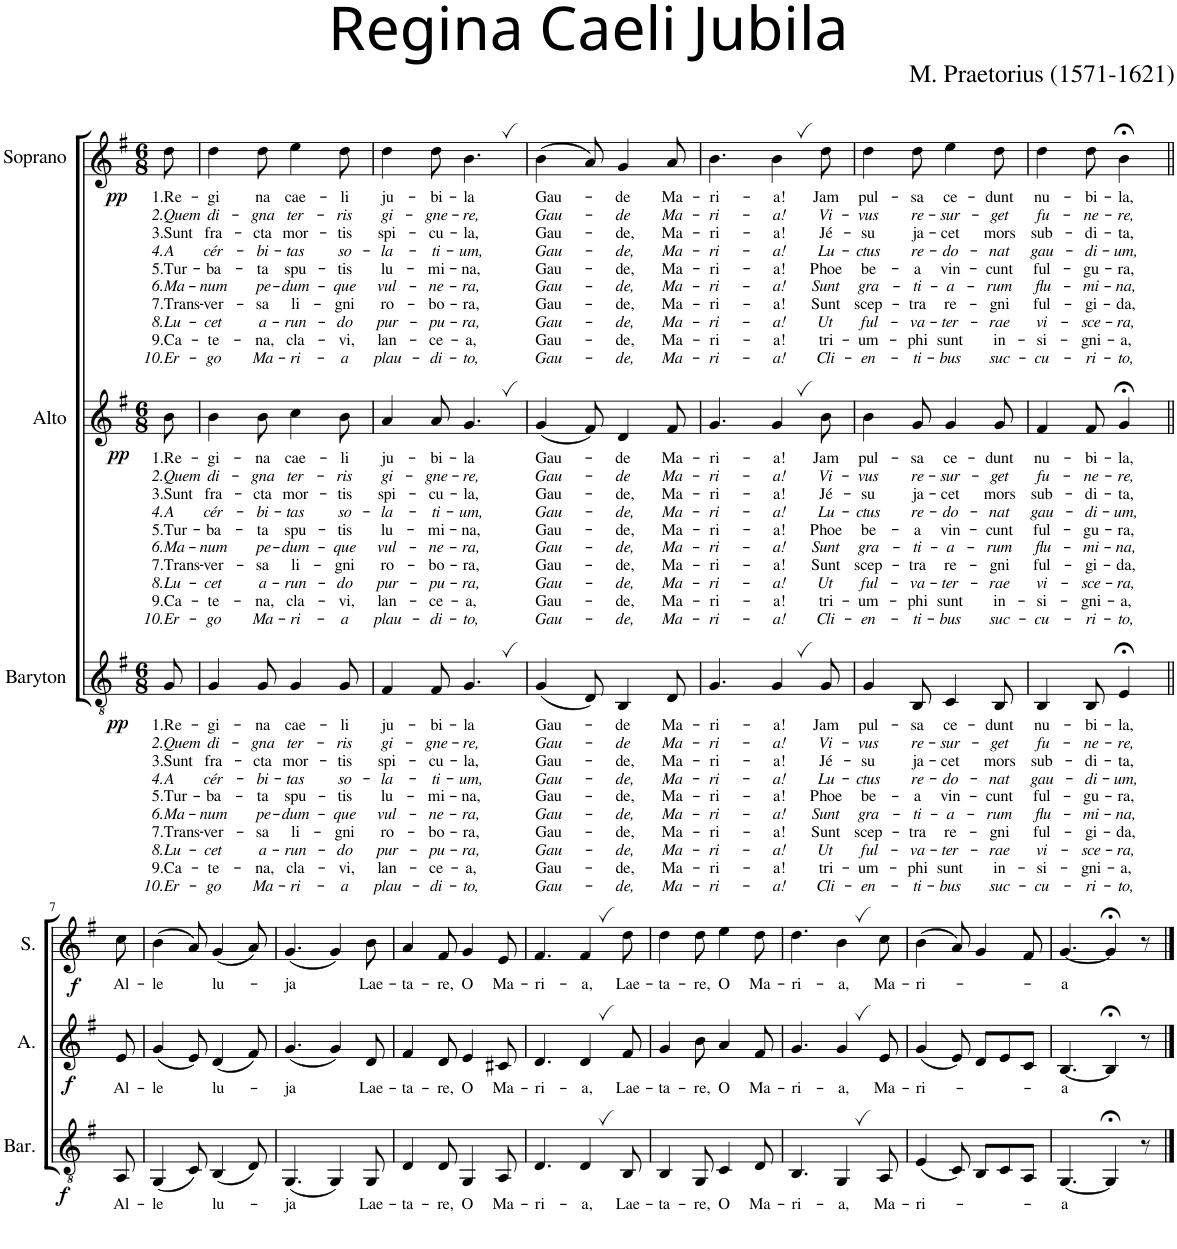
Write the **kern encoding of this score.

**kern	**text	**text	**text	**text	**text	**text	**text	**text	**text	**text	**dynam	**kern	**text	**text	**text	**text	**text	**text	**text	**text	**text	**text	**dynam	**kern	**text	**text	**text	**text	**text	**text	**text	**text	**text	**text	**dynam
*part3	*part3	*part3	*part3	*part3	*part3	*part3	*part3	*part3	*part3	*part3	*part3	*part2	*part2	*part2	*part2	*part2	*part2	*part2	*part2	*part2	*part2	*part2	*part2	*part1	*part1	*part1	*part1	*part1	*part1	*part1	*part1	*part1	*part1	*part1	*part1
*staff3	*staff3	*staff3	*staff3	*staff3	*staff3	*staff3	*staff3	*staff3	*staff3	*staff3	*staff3	*staff2	*staff2	*staff2	*staff2	*staff2	*staff2	*staff2	*staff2	*staff2	*staff2	*staff2	*staff2	*staff1	*staff1	*staff1	*staff1	*staff1	*staff1	*staff1	*staff1	*staff1	*staff1	*staff1	*staff1
*I"Baryton	*	*	*	*	*	*	*	*	*	*	*	*I"Alto	*	*	*	*	*	*	*	*	*	*	*	*I"Soprano	*	*	*	*	*	*	*	*	*	*	*
*I'Bar.	*	*	*	*	*	*	*	*	*	*	*	*I'A.	*	*	*	*	*	*	*	*	*	*	*	*I'S.	*	*	*	*	*	*	*	*	*	*	*
*clefGv2	*	*	*	*	*	*	*	*	*	*	*	*clefG2	*	*	*	*	*	*	*	*	*	*	*	*clefG2	*	*	*	*	*	*	*	*	*	*	*
*k[f#]	*	*	*	*	*	*	*	*	*	*	*	*k[f#]	*	*	*	*	*	*	*	*	*	*	*	*k[f#]	*	*	*	*	*	*	*	*	*	*	*
*M6/8	*	*	*	*	*	*	*	*	*	*	*	*M6/8	*	*	*	*	*	*	*	*	*	*	*	*M6/8	*	*	*	*	*	*	*	*	*	*	*
=	=	=	=	=	=	=	=	=	=	=	=	=	=	=	=	=	=	=	=	=	=	=	=	=	=	=	=	=	=	=	=	=	=	=	=
!	!LO:LY:b	!LO:LY:b	!LO:LY:b	!LO:LY:b	!LO:LY:b	!LO:LY:b	!LO:LY:b	!LO:LY:b	!LO:LY:b	!LO:LY:b	!LO:DY:b	!	!LO:LY:b	!LO:LY:b	!LO:LY:b	!LO:LY:b	!LO:LY:b	!LO:LY:b	!LO:LY:b	!LO:LY:b	!LO:LY:b	!LO:LY:b	!LO:DY:b	!	!LO:LY:b	!LO:LY:b	!LO:LY:b	!LO:LY:b	!LO:LY:b	!LO:LY:b	!LO:LY:b	!LO:LY:b	!LO:LY:b	!LO:LY:b	!LO:DY:b
8G/	1.Re-	2.Quem	3.Sunt	4.A	5.Tur-	6.Ma-	7.Trans-	8.Lu-	9.Ca-	10.Er-	pp	8b\	1.Re-	2.Quem	3.Sunt	4.A	5.Tur-	6.Ma-	7.Trans-	8.Lu-	9.Ca-	10.Er-	pp	8dd\	1.Re-	2.Quem	3.Sunt	4.A	5.Tur-	6.Ma-	7.Trans-	8.Lu-	9.Ca-	10.Er-	pp
=1	=1	=1	=1	=1	=1	=1	=1	=1	=1	=1	=1	=1	=1	=1	=1	=1	=1	=1	=1	=1	=1	=1	=1	=1	=1	=1	=1	=1	=1	=1	=1	=1	=1	=1	=1
!	!LO:LY:b	!LO:LY:b	!LO:LY:b	!LO:LY:b	!LO:LY:b	!LO:LY:b	!LO:LY:b	!LO:LY:b	!LO:LY:b	!LO:LY:b	!	!	!LO:LY:b	!LO:LY:b	!LO:LY:b	!LO:LY:b	!LO:LY:b	!LO:LY:b	!LO:LY:b	!LO:LY:b	!LO:LY:b	!LO:LY:b	!	!	!LO:LY:b	!LO:LY:b	!LO:LY:b	!LO:LY:b	!LO:LY:b	!LO:LY:b	!LO:LY:b	!LO:LY:b	!LO:LY:b	!LO:LY:b	!
4G/	-gi-	di-	fra-	-cér-	-ba-	-num	-ver-	-cet	-te-	-go	.	4b\	-gi-	di-	fra-	-cér-	-ba-	-num	-ver-	-cet	-te-	-go	.	4dd\	-gi	di-	fra-	-cér-	-ba-	-num	-ver-	-cet	-te-	-go	.
!	!LO:LY:b	!LO:LY:b	!LO:LY:b	!LO:LY:b	!LO:LY:b	!LO:LY:b	!LO:LY:b	!LO:LY:b	!LO:LY:b	!LO:LY:b	!	!	!LO:LY:b	!LO:LY:b	!LO:LY:b	!LO:LY:b	!LO:LY:b	!LO:LY:b	!LO:LY:b	!LO:LY:b	!LO:LY:b	!LO:LY:b	!	!	!LO:LY:b	!LO:LY:b	!LO:LY:b	!LO:LY:b	!LO:LY:b	!LO:LY:b	!LO:LY:b	!LO:LY:b	!LO:LY:b	!LO:LY:b	!
8G/	-na	-gna	-cta	-bi-	-ta	pe-	-sa	a-	-na,	Ma-	.	8b\	-na	-gna	-cta	-bi-	-ta	pe-	-sa	a-	-na,	Ma-	.	8dd\	na	-gna	-cta	-bi-	-ta	pe-	-sa	a-	-na,	Ma-	.
!	!LO:LY:b	!LO:LY:b	!LO:LY:b	!LO:LY:b	!LO:LY:b	!LO:LY:b	!LO:LY:b	!LO:LY:b	!LO:LY:b	!LO:LY:b	!	!	!LO:LY:b	!LO:LY:b	!LO:LY:b	!LO:LY:b	!LO:LY:b	!LO:LY:b	!LO:LY:b	!LO:LY:b	!LO:LY:b	!LO:LY:b	!	!	!LO:LY:b	!LO:LY:b	!LO:LY:b	!LO:LY:b	!LO:LY:b	!LO:LY:b	!LO:LY:b	!LO:LY:b	!LO:LY:b	!LO:LY:b	!
4G/	cae-	ter-	mor-	-tas	spu-	-dum-	li-	-run-	cla-	-ri-	.	4cc\	cae-	ter-	mor-	-tas	spu-	-dum-	li-	-run-	cla-	-ri-	.	4ee\	cae-	ter-	mor-	-tas	spu-	-dum-	li-	-run-	cla-	-ri-	.
!	!LO:LY:b	!LO:LY:b	!LO:LY:b	!LO:LY:b	!LO:LY:b	!LO:LY:b	!LO:LY:b	!LO:LY:b	!LO:LY:b	!LO:LY:b	!	!	!LO:LY:b	!LO:LY:b	!LO:LY:b	!LO:LY:b	!LO:LY:b	!LO:LY:b	!LO:LY:b	!LO:LY:b	!LO:LY:b	!LO:LY:b	!	!	!LO:LY:b	!LO:LY:b	!LO:LY:b	!LO:LY:b	!LO:LY:b	!LO:LY:b	!LO:LY:b	!LO:LY:b	!LO:LY:b	!LO:LY:b	!
8G/	-li	-ris	-tis	so-	-tis	-que	-gni	-do	-vi,	-a	.	8b\	-li	-ris	-tis	so-	-tis	-que	-gni	-do	-vi,	-a	.	8dd\	-li	-ris	-tis	so-	-tis	-que	-gni	-do	-vi,	-a	.
=2	=2	=2	=2	=2	=2	=2	=2	=2	=2	=2	=2	=2	=2	=2	=2	=2	=2	=2	=2	=2	=2	=2	=2	=2	=2	=2	=2	=2	=2	=2	=2	=2	=2	=2	=2
!	!LO:LY:b	!LO:LY:b	!LO:LY:b	!LO:LY:b	!LO:LY:b	!LO:LY:b	!LO:LY:b	!LO:LY:b	!LO:LY:b	!LO:LY:b	!	!	!LO:LY:b	!LO:LY:b	!LO:LY:b	!LO:LY:b	!LO:LY:b	!LO:LY:b	!LO:LY:b	!LO:LY:b	!LO:LY:b	!LO:LY:b	!	!	!LO:LY:b	!LO:LY:b	!LO:LY:b	!LO:LY:b	!LO:LY:b	!LO:LY:b	!LO:LY:b	!LO:LY:b	!LO:LY:b	!LO:LY:b	!
4F#/	ju-	gi-	spi-	-la-	lu-	vul-	ro-	pur-	lan-	plau-	.	4a/	ju-	gi-	spi-	-la-	lu-	vul-	ro-	pur-	lan-	plau-	.	4dd\	ju-	gi-	spi-	-la-	lu-	vul-	ro-	pur-	lan-	plau-	.
!	!LO:LY:b	!LO:LY:b	!LO:LY:b	!LO:LY:b	!LO:LY:b	!LO:LY:b	!LO:LY:b	!LO:LY:b	!LO:LY:b	!LO:LY:b	!	!	!LO:LY:b	!LO:LY:b	!LO:LY:b	!LO:LY:b	!LO:LY:b	!LO:LY:b	!LO:LY:b	!LO:LY:b	!LO:LY:b	!LO:LY:b	!	!	!LO:LY:b	!LO:LY:b	!LO:LY:b	!LO:LY:b	!LO:LY:b	!LO:LY:b	!LO:LY:b	!LO:LY:b	!LO:LY:b	!LO:LY:b	!
8F#/	-bi-	-gne-	-cu-	-ti-	-mi-	-ne-	-bo-	-pu-	-ce-	-di-	.	8a/	-bi-	-gne-	-cu-	-ti-	-mi-	-ne-	-bo-	-pu-	-ce-	-di-	.	8dd\	-bi-	-gne-	-cu-	-ti-	-mi-	-ne-	-bo-	-pu-	-ce-	-di-	.
!	!LO:LY:b	!LO:LY:b	!LO:LY:b	!LO:LY:b	!LO:LY:b	!LO:LY:b	!LO:LY:b	!LO:LY:b	!LO:LY:b	!LO:LY:b	!	!	!LO:LY:b	!LO:LY:b	!LO:LY:b	!LO:LY:b	!LO:LY:b	!LO:LY:b	!LO:LY:b	!LO:LY:b	!LO:LY:b	!LO:LY:b	!	!	!LO:LY:b	!LO:LY:b	!LO:LY:b	!LO:LY:b	!LO:LY:b	!LO:LY:b	!LO:LY:b	!LO:LY:b	!LO:LY:b	!LO:LY:b	!
4.G,/	-la	-re,	-la,	-um,	-na,	-ra,	-ra,	-ra,	-a,	-to,	.	4.g,/	-la	-re,	-la,	-um,	-na,	-ra,	-ra,	-ra,	-a,	-to,	.	4.b,\	-la	-re,	-la,	-um,	-na,	-ra,	-ra,	-ra,	-a,	-to,	.
=3	=3	=3	=3	=3	=3	=3	=3	=3	=3	=3	=3	=3	=3	=3	=3	=3	=3	=3	=3	=3	=3	=3	=3	=3	=3	=3	=3	=3	=3	=3	=3	=3	=3	=3	=3
!	!LO:LY:b	!LO:LY:b	!LO:LY:b	!LO:LY:b	!LO:LY:b	!LO:LY:b	!LO:LY:b	!LO:LY:b	!LO:LY:b	!LO:LY:b	!	!	!LO:LY:b	!LO:LY:b	!LO:LY:b	!LO:LY:b	!LO:LY:b	!LO:LY:b	!LO:LY:b	!LO:LY:b	!LO:LY:b	!LO:LY:b	!	!	!LO:LY:b	!LO:LY:b	!LO:LY:b	!LO:LY:b	!LO:LY:b	!LO:LY:b	!LO:LY:b	!LO:LY:b	!LO:LY:b	!LO:LY:b	!
(4G/	Gau-	Gau-	Gau-	Gau-	Gau-	Gau-	Gau-	Gau-	Gau-	Gau-	.	(4g/	Gau-	Gau-	Gau-	Gau-	Gau-	Gau-	Gau-	Gau-	Gau-	Gau-	.	(4b\	Gau-	Gau-	Gau-	Gau-	Gau-	Gau-	Gau-	Gau-	Gau-	Gau-	.
8D/)	.	.	.	.	.	.	.	.	.	.	.	8f#/)	.	.	.	.	.	.	.	.	.	.	.	8a/)	.	.	.	.	.	.	.	.	.	.	.
!	!LO:LY:b	!LO:LY:b	!LO:LY:b	!LO:LY:b	!LO:LY:b	!LO:LY:b	!LO:LY:b	!LO:LY:b	!LO:LY:b	!LO:LY:b	!	!	!LO:LY:b	!LO:LY:b	!LO:LY:b	!LO:LY:b	!LO:LY:b	!LO:LY:b	!LO:LY:b	!LO:LY:b	!LO:LY:b	!LO:LY:b	!	!	!LO:LY:b	!LO:LY:b	!LO:LY:b	!LO:LY:b	!LO:LY:b	!LO:LY:b	!LO:LY:b	!LO:LY:b	!LO:LY:b	!LO:LY:b	!
4BB/	-de	-de	-de,	-de,	-de,	-de,	-de,	-de,	-de,	-de,	.	4d/	-de	-de	-de,	-de,	-de,	-de,	-de,	-de,	-de,	-de,	.	4g/	-de	-de	-de,	-de,	-de,	-de,	-de,	-de,	-de,	-de,	.
!	!LO:LY:b	!LO:LY:b	!LO:LY:b	!LO:LY:b	!LO:LY:b	!LO:LY:b	!LO:LY:b	!LO:LY:b	!LO:LY:b	!LO:LY:b	!	!	!LO:LY:b	!LO:LY:b	!LO:LY:b	!LO:LY:b	!LO:LY:b	!LO:LY:b	!LO:LY:b	!LO:LY:b	!LO:LY:b	!LO:LY:b	!	!	!LO:LY:b	!LO:LY:b	!LO:LY:b	!LO:LY:b	!LO:LY:b	!LO:LY:b	!LO:LY:b	!LO:LY:b	!LO:LY:b	!LO:LY:b	!
8D/	Ma-	Ma-	Ma-	Ma-	Ma-	Ma-	Ma-	Ma-	Ma-	Ma-	.	8f#/	Ma-	Ma-	Ma-	Ma-	Ma-	Ma-	Ma-	Ma-	Ma-	Ma-	.	8a/	Ma-	Ma-	Ma-	Ma-	Ma-	Ma-	Ma-	Ma-	Ma-	Ma-	.
=4	=4	=4	=4	=4	=4	=4	=4	=4	=4	=4	=4	=4	=4	=4	=4	=4	=4	=4	=4	=4	=4	=4	=4	=4	=4	=4	=4	=4	=4	=4	=4	=4	=4	=4	=4
!	!LO:LY:b	!LO:LY:b	!LO:LY:b	!LO:LY:b	!LO:LY:b	!LO:LY:b	!LO:LY:b	!LO:LY:b	!LO:LY:b	!LO:LY:b	!	!	!LO:LY:b	!LO:LY:b	!LO:LY:b	!LO:LY:b	!LO:LY:b	!LO:LY:b	!LO:LY:b	!LO:LY:b	!LO:LY:b	!LO:LY:b	!	!	!LO:LY:b	!LO:LY:b	!LO:LY:b	!LO:LY:b	!LO:LY:b	!LO:LY:b	!LO:LY:b	!LO:LY:b	!LO:LY:b	!LO:LY:b	!
4.G/	-ri-	-ri-	-ri-	-ri-	-ri-	-ri-	-ri-	-ri-	-ri-	-ri-	.	4.g/	-ri-	-ri-	-ri-	-ri-	-ri-	-ri-	-ri-	-ri-	-ri-	-ri-	.	4.b\	-ri-	-ri-	-ri-	-ri-	-ri-	-ri-	-ri-	-ri-	-ri-	-ri-	.
!	!LO:LY:b	!LO:LY:b	!LO:LY:b	!LO:LY:b	!LO:LY:b	!LO:LY:b	!LO:LY:b	!LO:LY:b	!LO:LY:b	!LO:LY:b	!	!	!LO:LY:b	!LO:LY:b	!LO:LY:b	!LO:LY:b	!LO:LY:b	!LO:LY:b	!LO:LY:b	!LO:LY:b	!LO:LY:b	!LO:LY:b	!	!	!LO:LY:b	!LO:LY:b	!LO:LY:b	!LO:LY:b	!LO:LY:b	!LO:LY:b	!LO:LY:b	!LO:LY:b	!LO:LY:b	!LO:LY:b	!
4G,/	-a!	-a!	-a!	-a!	-a!	-a!	-a!	-a!	-a!	-a!	.	4g,/	-a!	-a!	-a!	-a!	-a!	-a!	-a!	-a!	-a!	-a!	.	4b,\	-a!	-a!	-a!	-a!	-a!	-a!	-a!	-a!	-a!	-a!	.
!	!LO:LY:b	!LO:LY:b	!LO:LY:b	!LO:LY:b	!LO:LY:b	!LO:LY:b	!LO:LY:b	!LO:LY:b	!LO:LY:b	!LO:LY:b	!	!	!LO:LY:b	!LO:LY:b	!LO:LY:b	!LO:LY:b	!LO:LY:b	!LO:LY:b	!LO:LY:b	!LO:LY:b	!LO:LY:b	!LO:LY:b	!	!	!LO:LY:b	!LO:LY:b	!LO:LY:b	!LO:LY:b	!LO:LY:b	!LO:LY:b	!LO:LY:b	!LO:LY:b	!LO:LY:b	!LO:LY:b	!
8G/	Jam	Vi-	Jé-	Lu-	Phoe	Sunt	Sunt	Ut	tri-	Cli-	.	8b\	Jam	Vi-	Jé-	Lu-	Phoe	Sunt	Sunt	Ut	tri-	Cli-	.	8dd\	Jam	Vi-	Jé-	Lu-	Phoe	Sunt	Sunt	Ut	tri-	Cli-	.
=5	=5	=5	=5	=5	=5	=5	=5	=5	=5	=5	=5	=5	=5	=5	=5	=5	=5	=5	=5	=5	=5	=5	=5	=5	=5	=5	=5	=5	=5	=5	=5	=5	=5	=5	=5
!	!LO:LY:b	!LO:LY:b	!LO:LY:b	!LO:LY:b	!LO:LY:b	!LO:LY:b	!LO:LY:b	!LO:LY:b	!LO:LY:b	!LO:LY:b	!	!	!LO:LY:b	!LO:LY:b	!LO:LY:b	!LO:LY:b	!LO:LY:b	!LO:LY:b	!LO:LY:b	!LO:LY:b	!LO:LY:b	!LO:LY:b	!	!	!LO:LY:b	!LO:LY:b	!LO:LY:b	!LO:LY:b	!LO:LY:b	!LO:LY:b	!LO:LY:b	!LO:LY:b	!LO:LY:b	!LO:LY:b	!
4G/	pul-	-vus	-su	-ctus	be-	gra-	scep-	ful-	-um-	-en-	.	4b\	pul-	-vus	-su	-ctus	be-	gra-	scep-	ful-	-um-	-en-	.	4dd\	pul-	-vus	-su	-ctus	be-	gra-	scep-	ful-	-um-	-en-	.
!	!LO:LY:b	!LO:LY:b	!LO:LY:b	!LO:LY:b	!LO:LY:b	!LO:LY:b	!LO:LY:b	!LO:LY:b	!LO:LY:b	!LO:LY:b	!	!	!LO:LY:b	!LO:LY:b	!LO:LY:b	!LO:LY:b	!LO:LY:b	!LO:LY:b	!LO:LY:b	!LO:LY:b	!LO:LY:b	!LO:LY:b	!	!	!LO:LY:b	!LO:LY:b	!LO:LY:b	!LO:LY:b	!LO:LY:b	!LO:LY:b	!LO:LY:b	!LO:LY:b	!LO:LY:b	!LO:LY:b	!
8BB/	-sa	re-	ja-	re-	-a	-ti-	-tra	-va-	-phi	-ti-	.	8g/	-sa	re-	ja-	re-	-a	-ti-	-tra	-va-	-phi	-ti-	.	8dd\	-sa	re-	ja-	re-	-a	-ti-	-tra	-va-	-phi	-ti-	.
!	!LO:LY:b	!LO:LY:b	!LO:LY:b	!LO:LY:b	!LO:LY:b	!LO:LY:b	!LO:LY:b	!LO:LY:b	!LO:LY:b	!LO:LY:b	!	!	!LO:LY:b	!LO:LY:b	!LO:LY:b	!LO:LY:b	!LO:LY:b	!LO:LY:b	!LO:LY:b	!LO:LY:b	!LO:LY:b	!LO:LY:b	!	!	!LO:LY:b	!LO:LY:b	!LO:LY:b	!LO:LY:b	!LO:LY:b	!LO:LY:b	!LO:LY:b	!LO:LY:b	!LO:LY:b	!LO:LY:b	!
4C/	ce-	-sur-	-cet	-do-	vin-	-a-	re-	-ter-	sunt	-bus	.	4g/	ce-	-sur-	-cet	-do-	vin-	-a-	re-	-ter-	sunt	-bus	.	4ee\	ce-	-sur-	-cet	-do-	vin-	-a-	re-	-ter-	sunt	-bus	.
!	!LO:LY:b	!LO:LY:b	!LO:LY:b	!LO:LY:b	!LO:LY:b	!LO:LY:b	!LO:LY:b	!LO:LY:b	!LO:LY:b	!LO:LY:b	!	!	!LO:LY:b	!LO:LY:b	!LO:LY:b	!LO:LY:b	!LO:LY:b	!LO:LY:b	!LO:LY:b	!LO:LY:b	!LO:LY:b	!LO:LY:b	!	!	!LO:LY:b	!LO:LY:b	!LO:LY:b	!LO:LY:b	!LO:LY:b	!LO:LY:b	!LO:LY:b	!LO:LY:b	!LO:LY:b	!LO:LY:b	!
8BB/	-dunt	-get	mors	-nat	-cunt	-rum	-gni	-rae	in-	suc-	.	8g/	-dunt	-get	mors	-nat	-cunt	-rum	-gni	-rae	in-	suc-	.	8dd\	-dunt	-get	mors	-nat	-cunt	-rum	-gni	-rae	in-	suc-	.
=6	=6	=6	=6	=6	=6	=6	=6	=6	=6	=6	=6	=6	=6	=6	=6	=6	=6	=6	=6	=6	=6	=6	=6	=6	=6	=6	=6	=6	=6	=6	=6	=6	=6	=6	=6
!	!LO:LY:b	!LO:LY:b	!LO:LY:b	!LO:LY:b	!LO:LY:b	!LO:LY:b	!LO:LY:b	!LO:LY:b	!LO:LY:b	!LO:LY:b	!	!	!LO:LY:b	!LO:LY:b	!LO:LY:b	!LO:LY:b	!LO:LY:b	!LO:LY:b	!LO:LY:b	!LO:LY:b	!LO:LY:b	!LO:LY:b	!	!	!LO:LY:b	!LO:LY:b	!LO:LY:b	!LO:LY:b	!LO:LY:b	!LO:LY:b	!LO:LY:b	!LO:LY:b	!LO:LY:b	!LO:LY:b	!
4BB/	nu-	fu-	sub-	gau-	ful-	flu-	ful-	vi-	-si-	-cu-	.	4f#/	nu-	fu-	sub-	gau-	ful-	flu-	ful-	vi-	-si-	-cu-	.	4dd\	nu-	fu-	sub-	gau-	ful-	flu-	ful-	vi-	-si-	-cu-	.
!	!LO:LY:b	!LO:LY:b	!LO:LY:b	!LO:LY:b	!LO:LY:b	!LO:LY:b	!LO:LY:b	!LO:LY:b	!LO:LY:b	!LO:LY:b	!	!	!LO:LY:b	!LO:LY:b	!LO:LY:b	!LO:LY:b	!LO:LY:b	!LO:LY:b	!LO:LY:b	!LO:LY:b	!LO:LY:b	!LO:LY:b	!	!	!LO:LY:b	!LO:LY:b	!LO:LY:b	!LO:LY:b	!LO:LY:b	!LO:LY:b	!LO:LY:b	!LO:LY:b	!LO:LY:b	!LO:LY:b	!
8BB/	-bi-	-ne-	-di-	-di-	-gu-	-mi-	-gi-	-sce-	-gni-	-ri-	.	8f#/	-bi-	-ne-	-di-	-di-	-gu-	-mi-	-gi-	-sce-	-gni-	-ri-	.	8dd\	-bi-	-ne-	-di-	-di-	-gu-	-mi-	-gi-	-sce-	-gni-	-ri-	.
!	!LO:LY:b	!LO:LY:b	!LO:LY:b	!LO:LY:b	!LO:LY:b	!LO:LY:b	!LO:LY:b	!LO:LY:b	!LO:LY:b	!LO:LY:b	!	!	!LO:LY:b	!LO:LY:b	!LO:LY:b	!LO:LY:b	!LO:LY:b	!LO:LY:b	!LO:LY:b	!LO:LY:b	!LO:LY:b	!LO:LY:b	!	!	!LO:LY:b	!LO:LY:b	!LO:LY:b	!LO:LY:b	!LO:LY:b	!LO:LY:b	!LO:LY:b	!LO:LY:b	!LO:LY:b	!LO:LY:b	!
4E;</	-la,	-re,	-ta,	-um,	-ra,	-na,	-da,	-ra,	-a,	-to,	.	4g;</	-la,	-re,	-ta,	-um,	-ra,	-na,	-da,	-ra,	-a,	-to,	.	4b;<\	-la,	-re,	-ta,	-um,	-ra,	-na,	-da,	-ra,	-a,	-to,	.
!!LO:LB:g=z
=7||	=7||	=7||	=7||	=7||	=7||	=7||	=7||	=7||	=7||	=7||	=7||	=7||	=7||	=7||	=7||	=7||	=7||	=7||	=7||	=7||	=7||	=7||	=7||	=7||	=7||	=7||	=7||	=7||	=7||	=7||	=7||	=7||	=7||	=7||	=7||
!	!LO:LY:b	!	!	!	!	!	!	!	!	!	!LO:DY:b	!	!LO:LY:b	!	!	!	!	!	!	!	!	!	!LO:DY:b	!	!LO:LY:b	!	!	!	!	!	!	!	!	!	!LO:DY:b
8AA/	Al-	.	.	.	.	.	.	.	.	.	f	8e/	Al-	.	.	.	.	.	.	.	.	.	f	8cc\	Al-	.	.	.	.	.	.	.	.	.	f
=8	=8	=8	=8	=8	=8	=8	=8	=8	=8	=8	=8	=8	=8	=8	=8	=8	=8	=8	=8	=8	=8	=8	=8	=8	=8	=8	=8	=8	=8	=8	=8	=8	=8	=8	=8
!	!LO:LY:b	!	!	!	!	!	!	!	!	!	!	!	!LO:LY:b	!	!	!	!	!	!	!	!	!	!	!	!LO:LY:b	!	!	!	!	!	!	!	!	!	!
(4GG/	-le	.	.	.	.	.	.	.	.	.	.	(4g/	-le	.	.	.	.	.	.	.	.	.	.	(4b\	-le	.	.	.	.	.	.	.	.	.	.
8C/)	.	.	.	.	.	.	.	.	.	.	.	8e/)	.	.	.	.	.	.	.	.	.	.	.	8a/)	.	.	.	.	.	.	.	.	.	.	.
!	!LO:LY:b	!	!	!	!	!	!	!	!	!	!	!	!LO:LY:b	!	!	!	!	!	!	!	!	!	!	!	!LO:LY:b	!	!	!	!	!	!	!	!	!	!
(4BB/	lu-	.	.	.	.	.	.	.	.	.	.	(4d/	lu-	.	.	.	.	.	.	.	.	.	.	(4g/	lu-	.	.	.	.	.	.	.	.	.	.
8D/)	.	.	.	.	.	.	.	.	.	.	.	8f#/)	.	.	.	.	.	.	.	.	.	.	.	8a/)	.	.	.	.	.	.	.	.	.	.	.
=9	=9	=9	=9	=9	=9	=9	=9	=9	=9	=9	=9	=9	=9	=9	=9	=9	=9	=9	=9	=9	=9	=9	=9	=9	=9	=9	=9	=9	=9	=9	=9	=9	=9	=9	=9
!	!LO:LY:b	!	!	!	!	!	!	!	!	!	!	!	!LO:LY:b	!	!	!	!	!	!	!	!	!	!	!	!LO:LY:b	!	!	!	!	!	!	!	!	!	!
(4.GG/	-ja	.	.	.	.	.	.	.	.	.	.	(4.g/	-ja	.	.	.	.	.	.	.	.	.	.	(4.g/	-ja	.	.	.	.	.	.	.	.	.	.
4GG/)	.	.	.	.	.	.	.	.	.	.	.	4g/)	.	.	.	.	.	.	.	.	.	.	.	4g/)	.	.	.	.	.	.	.	.	.	.	.
!	!LO:LY:b	!	!	!	!	!	!	!	!	!	!	!	!LO:LY:b	!	!	!	!	!	!	!	!	!	!	!	!LO:LY:b	!	!	!	!	!	!	!	!	!	!
8GG/	Lae-	.	.	.	.	.	.	.	.	.	.	8d/	Lae-	.	.	.	.	.	.	.	.	.	.	8b\	Lae-	.	.	.	.	.	.	.	.	.	.
=10	=10	=10	=10	=10	=10	=10	=10	=10	=10	=10	=10	=10	=10	=10	=10	=10	=10	=10	=10	=10	=10	=10	=10	=10	=10	=10	=10	=10	=10	=10	=10	=10	=10	=10	=10
!	!LO:LY:b	!	!	!	!	!	!	!	!	!	!	!	!LO:LY:b	!	!	!	!	!	!	!	!	!	!	!	!LO:LY:b	!	!	!	!	!	!	!	!	!	!
4D/	-ta-	.	.	.	.	.	.	.	.	.	.	4f#/	-ta-	.	.	.	.	.	.	.	.	.	.	4a/	-ta-	.	.	.	.	.	.	.	.	.	.
!	!LO:LY:b	!	!	!	!	!	!	!	!	!	!	!	!LO:LY:b	!	!	!	!	!	!	!	!	!	!	!	!LO:LY:b	!	!	!	!	!	!	!	!	!	!
8D/	-re,	.	.	.	.	.	.	.	.	.	.	8d/	-re,	.	.	.	.	.	.	.	.	.	.	8f#/	-re,	.	.	.	.	.	.	.	.	.	.
!	!LO:LY:b	!	!	!	!	!	!	!	!	!	!	!	!LO:LY:b	!	!	!	!	!	!	!	!	!	!	!	!LO:LY:b	!	!	!	!	!	!	!	!	!	!
4GG/	O	.	.	.	.	.	.	.	.	.	.	4e/	O	.	.	.	.	.	.	.	.	.	.	4g/	O	.	.	.	.	.	.	.	.	.	.
!	!LO:LY:b	!	!	!	!	!	!	!	!	!	!	!	!LO:LY:b	!	!	!	!	!	!	!	!	!	!	!	!LO:LY:b	!	!	!	!	!	!	!	!	!	!
8AA/	Ma-	.	.	.	.	.	.	.	.	.	.	8c#X/	Ma-	.	.	.	.	.	.	.	.	.	.	8e/	Ma-	.	.	.	.	.	.	.	.	.	.
=11	=11	=11	=11	=11	=11	=11	=11	=11	=11	=11	=11	=11	=11	=11	=11	=11	=11	=11	=11	=11	=11	=11	=11	=11	=11	=11	=11	=11	=11	=11	=11	=11	=11	=11	=11
!	!LO:LY:b	!	!	!	!	!	!	!	!	!	!	!	!LO:LY:b	!	!	!	!	!	!	!	!	!	!	!	!LO:LY:b	!	!	!	!	!	!	!	!	!	!
4.D/	-ri-	.	.	.	.	.	.	.	.	.	.	4.d/	-ri-	.	.	.	.	.	.	.	.	.	.	4.f#/	-ri-	.	.	.	.	.	.	.	.	.	.
!	!LO:LY:b	!	!	!	!	!	!	!	!	!	!	!	!LO:LY:b	!	!	!	!	!	!	!	!	!	!	!	!LO:LY:b	!	!	!	!	!	!	!	!	!	!
4D,/	-a,	.	.	.	.	.	.	.	.	.	.	4d,/	-a,	.	.	.	.	.	.	.	.	.	.	4f#,/	-a,	.	.	.	.	.	.	.	.	.	.
!	!LO:LY:b	!	!	!	!	!	!	!	!	!	!	!	!LO:LY:b	!	!	!	!	!	!	!	!	!	!	!	!LO:LY:b	!	!	!	!	!	!	!	!	!	!
8BB/	Lae-	.	.	.	.	.	.	.	.	.	.	8f#/	Lae-	.	.	.	.	.	.	.	.	.	.	8dd\	Lae-	.	.	.	.	.	.	.	.	.	.
=12	=12	=12	=12	=12	=12	=12	=12	=12	=12	=12	=12	=12	=12	=12	=12	=12	=12	=12	=12	=12	=12	=12	=12	=12	=12	=12	=12	=12	=12	=12	=12	=12	=12	=12	=12
!	!LO:LY:b	!	!	!	!	!	!	!	!	!	!	!	!LO:LY:b	!	!	!	!	!	!	!	!	!	!	!	!LO:LY:b	!	!	!	!	!	!	!	!	!	!
4BB/	-ta-	.	.	.	.	.	.	.	.	.	.	4g/	-ta-	.	.	.	.	.	.	.	.	.	.	4dd\	-ta-	.	.	.	.	.	.	.	.	.	.
!	!LO:LY:b	!	!	!	!	!	!	!	!	!	!	!	!LO:LY:b	!	!	!	!	!	!	!	!	!	!	!	!LO:LY:b	!	!	!	!	!	!	!	!	!	!
8GG/	-re,	.	.	.	.	.	.	.	.	.	.	8b\	-re,	.	.	.	.	.	.	.	.	.	.	8dd\	-re,	.	.	.	.	.	.	.	.	.	.
!	!LO:LY:b	!	!	!	!	!	!	!	!	!	!	!	!LO:LY:b	!	!	!	!	!	!	!	!	!	!	!	!LO:LY:b	!	!	!	!	!	!	!	!	!	!
4C/	O	.	.	.	.	.	.	.	.	.	.	4a/	O	.	.	.	.	.	.	.	.	.	.	4ee\	O	.	.	.	.	.	.	.	.	.	.
!	!LO:LY:b	!	!	!	!	!	!	!	!	!	!	!	!LO:LY:b	!	!	!	!	!	!	!	!	!	!	!	!LO:LY:b	!	!	!	!	!	!	!	!	!	!
8D/	Ma-	.	.	.	.	.	.	.	.	.	.	8f#/	Ma-	.	.	.	.	.	.	.	.	.	.	8dd\	Ma-	.	.	.	.	.	.	.	.	.	.
=13	=13	=13	=13	=13	=13	=13	=13	=13	=13	=13	=13	=13	=13	=13	=13	=13	=13	=13	=13	=13	=13	=13	=13	=13	=13	=13	=13	=13	=13	=13	=13	=13	=13	=13	=13
!	!LO:LY:b	!	!	!	!	!	!	!	!	!	!	!	!LO:LY:b	!	!	!	!	!	!	!	!	!	!	!	!LO:LY:b	!	!	!	!	!	!	!	!	!	!
4.BB/	-ri-	.	.	.	.	.	.	.	.	.	.	4.g/	-ri-	.	.	.	.	.	.	.	.	.	.	4.dd\	-ri-	.	.	.	.	.	.	.	.	.	.
!	!LO:LY:b	!	!	!	!	!	!	!	!	!	!	!	!LO:LY:b	!	!	!	!	!	!	!	!	!	!	!	!LO:LY:b	!	!	!	!	!	!	!	!	!	!
4GG,/	-a,	.	.	.	.	.	.	.	.	.	.	4g,/	-a,	.	.	.	.	.	.	.	.	.	.	4b,\	-a,	.	.	.	.	.	.	.	.	.	.
!	!LO:LY:b	!	!	!	!	!	!	!	!	!	!	!	!LO:LY:b	!	!	!	!	!	!	!	!	!	!	!	!LO:LY:b	!	!	!	!	!	!	!	!	!	!
8AA/	Ma-	.	.	.	.	.	.	.	.	.	.	8e/	Ma-	.	.	.	.	.	.	.	.	.	.	8cc\	Ma-	.	.	.	.	.	.	.	.	.	.
=14	=14	=14	=14	=14	=14	=14	=14	=14	=14	=14	=14	=14	=14	=14	=14	=14	=14	=14	=14	=14	=14	=14	=14	=14	=14	=14	=14	=14	=14	=14	=14	=14	=14	=14	=14
!	!LO:LY:b	!	!	!	!	!	!	!	!	!	!	!	!LO:LY:b	!	!	!	!	!	!	!	!	!	!	!	!LO:LY:b	!	!	!	!	!	!	!	!	!	!
(4E/	-ri-	.	.	.	.	.	.	.	.	.	.	(4g/	-ri-	.	.	.	.	.	.	.	.	.	.	(4b\	-ri-	.	.	.	.	.	.	.	.	.	.
8C/)	.	.	.	.	.	.	.	.	.	.	.	8e/)	.	.	.	.	.	.	.	.	.	.	.	8a/)	.	.	.	.	.	.	.	.	.	.	.
8BB/L	.	.	.	.	.	.	.	.	.	.	.	8d/L	.	.	.	.	.	.	.	.	.	.	.	4g/	.	.	.	.	.	.	.	.	.	.	.
8C/	.	.	.	.	.	.	.	.	.	.	.	8e/	.	.	.	.	.	.	.	.	.	.	.	.	.	.	.	.	.	.	.	.	.	.	.
8AA/J	.	.	.	.	.	.	.	.	.	.	.	8c/J	.	.	.	.	.	.	.	.	.	.	.	8f#/	.	.	.	.	.	.	.	.	.	.	.
=15	=15	=15	=15	=15	=15	=15	=15	=15	=15	=15	=15	=15	=15	=15	=15	=15	=15	=15	=15	=15	=15	=15	=15	=15	=15	=15	=15	=15	=15	=15	=15	=15	=15	=15	=15
!	!LO:LY:b	!	!	!	!	!	!	!	!	!	!	!	!LO:LY:b	!	!	!	!	!	!	!	!	!	!	!	!LO:LY:b	!	!	!	!	!	!	!	!	!	!
[4.GG/	-a	.	.	.	.	.	.	.	.	.	.	[4.B/	-a	.	.	.	.	.	.	.	.	.	.	[4.g/	-a	.	.	.	.	.	.	.	.	.	.
4GG;</]	.	.	.	.	.	.	.	.	.	.	.	4B;</]	.	.	.	.	.	.	.	.	.	.	.	4g;</]	.	.	.	.	.	.	.	.	.	.	.
8r	.	.	.	.	.	.	.	.	.	.	.	8r	.	.	.	.	.	.	.	.	.	.	.	8r	.	.	.	.	.	.	.	.	.	.	.
==	==	==	==	==	==	==	==	==	==	==	==	==	==	==	==	==	==	==	==	==	==	==	==	==	==	==	==	==	==	==	==	==	==	==	==
*-	*-	*-	*-	*-	*-	*-	*-	*-	*-	*-	*-	*-	*-	*-	*-	*-	*-	*-	*-	*-	*-	*-	*-	*-	*-	*-	*-	*-	*-	*-	*-	*-	*-	*-	*-
